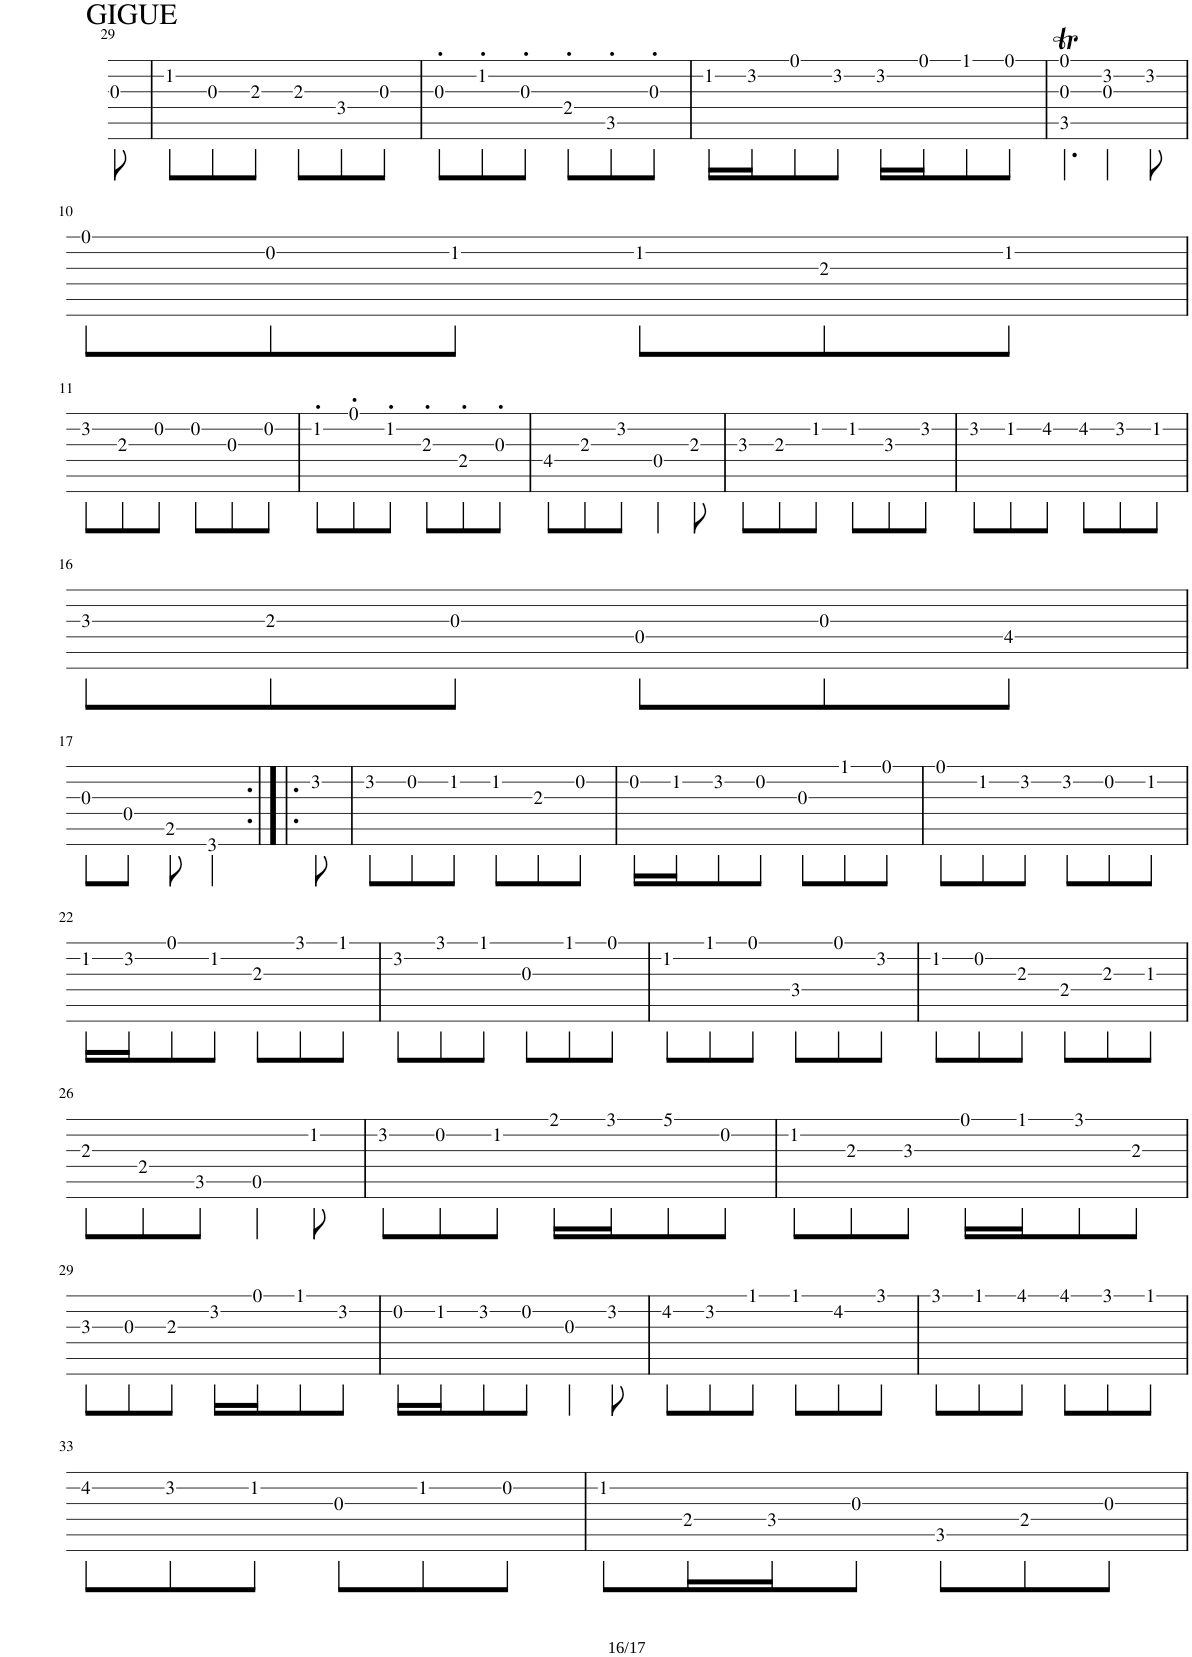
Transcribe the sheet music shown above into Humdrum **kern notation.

**kern
*part1
*staff1
*I"Guitare classique [Tablature]
!!LO:PB:g=z
*
*k[b-e-]
*M6/8
=29!|:
!LO:TX:a:t=GIGUE
8G\
=6
8c\L
8G\
8A\J
8A\L
8F\
8G\J
=7
8G'\L
8c'\
8G'\J
8E'\L
8C'\
8G'\J
=8
16c\LL
16d\J
8e\
8d\J
16d\LL
16e\J
8f\
8e\J
=9
4.C\T 4.G\T 4.en\T
4G\ 4d\
8d\
!!LO:LB:g=z
=10
8e\L
8B\
8c\J
8c\L
8A\
8c\J
!!LO:LB:g=z
=11
8d\L
8A\
8B\J
8B\L
8G\
8B\J
=12
8c'\L
8e'\
8c'\J
8A'\L
8E'\
8G'\J
=13
8F#X\L
8A\
8d\J
4D\
8A\
=14
8B-X\L
8A\
8c\J
8c\L
8B-\
8d\J
=15
8d\L
8c\
8e-X\J
8e-\L
8d\
8c\J
!!LO:LB:g=z
=16
8B-X\L
8A\
8G\J
8D\L
8G\
8F#X\J
!!LO:LB:g=z
=17
8G\L
8D\J
8BB\
4GG\
=18:|!|:
8d\
=19
8d\L
8B\
8c\J
8c\L
8A\
8B\J
=20
16B\LL
16c\J
8d\
8B\J
8G\L
8f\
8e\J
=21
8e\L
8c\
8d\J
8d\L
8B\
8c\J
!!LO:LB:g=z
=22
16c\LL
16d\J
8e\
8c\J
8A\L
8g\
8f\J
=23
8d\L
8g\
8f\J
8G\L
8f\
8e\J
=24
8c\L
8f\
8e\J
8F\L
8e\
8d\J
=25
8c\L
8B\
8A\J
8E\L
8A\
8G#X\J
!!LO:LB:g=z
=26
8A\L
8E\
8C\J
4AA\
8c\
=27
8d\L
8B\
8c\J
16f#X\LL
16g\J
8a\
8B\J
=28
8c\L
8A\
8B-X\J
16e\LL
16fn\J
8g\
8A\J
!!LO:LB:g=z
=29
8B-X\L
8G\
8A\J
16d\LL
16e\J
8f\
8d\J
=30
16Bn\LL
16c\J
8d\
8B\J
4G\
8d\
=31
8e-X\L
8d\
8f\J
8f\L
8e-\
8g\J
=32
8g\L
8f\
8a-X\J
8a-\L
8g\
8f\J
!!LO:LB:g=z
=33
8e-X\L
8d\
8c\J
8G\L
8c\
8B\J
=34
8c\L
16En\L
16F\J
8G\J
8C\L
8E\
8G\J
=
*-
